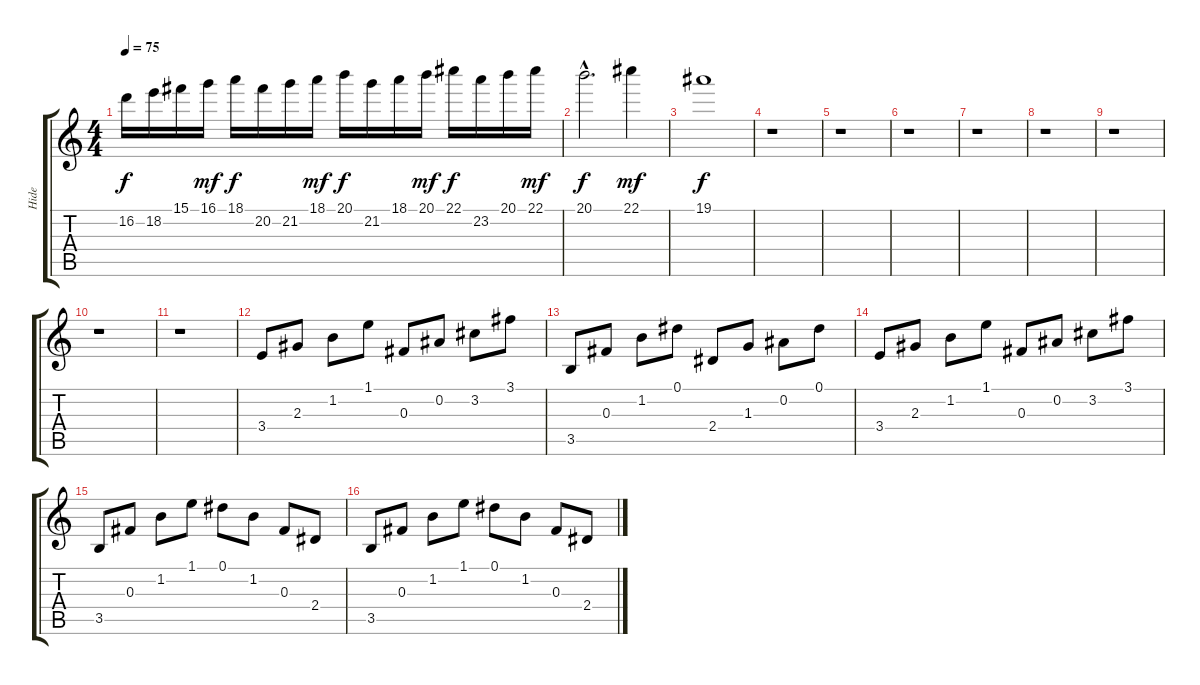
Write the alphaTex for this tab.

\track ("Hide" "Hide") {instrument distortionguitar}
\staff {score tabs}
\tuning (Eb4 Bb3 Gb3 Db3 Ab2 Eb2) {hide}
\ts (4 4)
\tempo 75
\clef g2
\ks c
16.2.16{dy f} 18.2.16 15.1.16 16.1.16{dy mf} 18.1.16{dy f} 20.2.16 21.2.16 18.1.16{dy mf} 20.1.16{dy f} 21.2.16 18.1.16 20.1.16{dy mf} 22.1.16{dy f} 23.2.16 20.1.16 22.1.16{dy mf} |
20.1{hac}.2{d dy f} 22.1.4{dy mf} |
19.1.1{dy f} |
r.1 |
r.1 |
r.1 |
r.1 |
r.1 |
r.1 |
r.1 |
r.1 |
3.4.8{instrument electricguitarclean} 2.3.8 1.2.8 1.1.8 0.3.8 0.2.8 3.2.8 3.1.8 |
3.5.8 0.3.8 1.2.8 0.1.8 2.4.8 1.3.8 0.2.8 0.1.8 |
3.4.8 2.3.8 1.2.8 1.1.8 0.3.8 0.2.8 3.2.8 3.1.8 |
3.5.8 0.3.8 1.2.8 1.1.8 0.1.8 1.2.8 0.3.8 2.4.8 |
3.5.8 0.3.8 1.2.8 1.1.8 0.1.8 1.2.8 0.3.8 2.4.8
